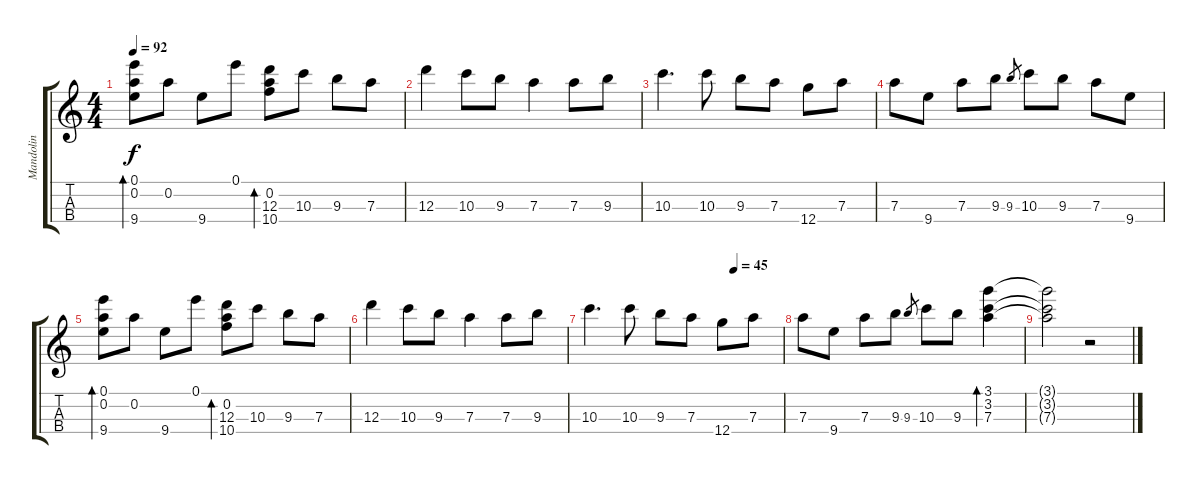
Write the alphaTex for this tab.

\track ("Mandolin" "Mandolin") {instrument acousticguitarsteel}
\staff {score tabs}
\tuning (E5 A4 D4 G3) {hide}
\ts (4 4)
\tempo 92
\clef g2
\ks c
(0.1 0.2 9.4).8{bd 120 dy f} 0.2.8 9.4.8 0.1.8 (0.2 12.3 10.4).8{bd 120} 10.3.8 9.3.8 7.3.8 |
12.3.4 10.3.8 9.3.8 7.3.4 7.3.8 9.3.8 |
10.3.4{d} 10.3.8 9.3.8 7.3.8 12.4.8 7.3.8 |
7.3.8 9.4.8 7.3.8 9.3.8 9.3.8{gr} 10.3.8 9.3.8 7.3.8 9.4.8 |
(0.1 0.2 9.4).8{bd 120} 0.2.8 9.4.8 0.1.8 (0.2 12.3 10.4).8{bd 120} 10.3.8 9.3.8 7.3.8 |
12.3.4 10.3.8 9.3.8 7.3.4 7.3.8 9.3.8 |
\tempo (45 0.75)
10.3.4{d} 10.3.8 9.3.8 7.3.8 12.4.8 7.3.8 |
7.3.8 9.4.8 7.3.8 9.3.8 9.3.8{gr} 10.3.8 9.3.8 (3.1 3.2 7.3).4{bd 240} |
(3.1{t} 3.2{t} 7.3{t}).2 r.2
